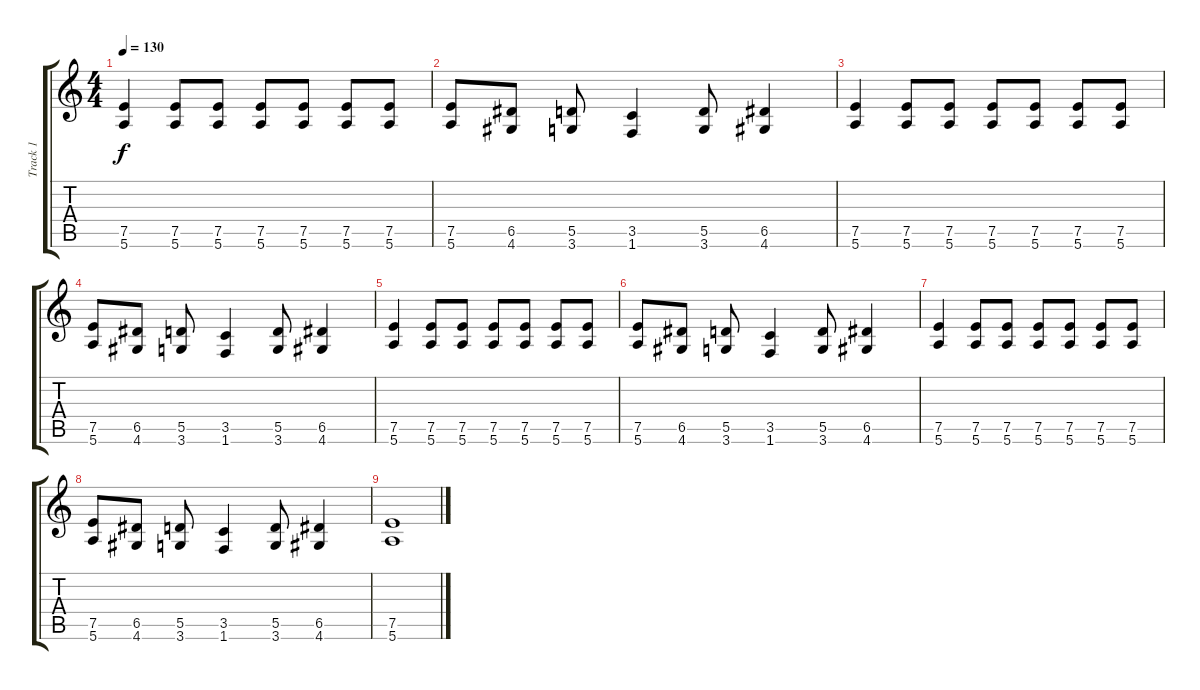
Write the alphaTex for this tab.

\track ("Track 1" "Track 1") {instrument distortionguitar}
\staff {score tabs}
\tuning (E4 B3 G3 D3 A2 E2) {hide}
\ts (4 4)
\tempo 130
\clef g2
\ks c
(7.5 5.6).4{dy f} (7.5 5.6).8 (7.5 5.6).8 (7.5 5.6).8 (7.5 5.6).8 (7.5 5.6).8 (7.5 5.6).8 |
(7.5 5.6).8 (6.5 4.6).8 (5.5 3.6).8 (3.5 1.6).4 (5.5 3.6).8 (6.5 4.6).4 |
(7.5 5.6).4 (7.5 5.6).8 (7.5 5.6).8 (7.5 5.6).8 (7.5 5.6).8 (7.5 5.6).8 (7.5 5.6).8 |
(7.5 5.6).8 (6.5 4.6).8 (5.5 3.6).8 (3.5 1.6).4 (5.5 3.6).8 (6.5 4.6).4 |
(7.5 5.6).4 (7.5 5.6).8 (7.5 5.6).8 (7.5 5.6).8 (7.5 5.6).8 (7.5 5.6).8 (7.5 5.6).8 |
(7.5 5.6).8 (6.5 4.6).8 (5.5 3.6).8 (3.5 1.6).4 (5.5 3.6).8 (6.5 4.6).4 |
(7.5 5.6).4 (7.5 5.6).8 (7.5 5.6).8 (7.5 5.6).8 (7.5 5.6).8 (7.5 5.6).8 (7.5 5.6).8 |
(7.5 5.6).8 (6.5 4.6).8 (5.5 3.6).8 (3.5 1.6).4 (5.5 3.6).8 (6.5 4.6).4 |
(7.5 5.6).1
